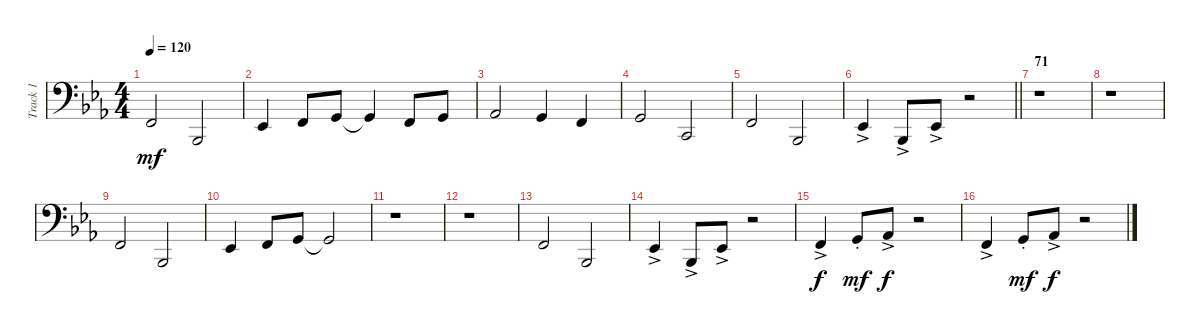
\track ("Track 1" "Track 1") {instrument bassoon}
\staff {score}
\tuning (G2 D2 A1 E1 B0) {hide}
\ts (4 4)
\tempo 120
\clef f4
\ks eb
3.2.2{dy mf} 1.3.2 |
1.2.4 3.2.8 0.1.8 0.1{t}.4 3.2.8 0.1.8 |
1.1.2 0.1.4 3.2.4 |
0.1.2 3.3.2 |
3.2.2 1.3.2 |
\barLineRight lightlight
1.2{ac}.4 1.3{ac}.8{beam Up} 1.2{ac}.8{beam Up} r.2 |
\section ("" "71")
r.1 |
r.1 |
3.2.2 1.3.2 |
1.2.4 3.2.8 0.1.8 0.1{t}.2 |
r.1 |
r.1 |
3.2.2 1.3.2 |
1.2{ac}.4 1.3{ac}.8{beam Up} 1.2{ac}.8{beam Up} r.2 |
3.2{ac}.4{dy f} 0.1{st}.8{dy mf} 1.1{ac}.8{dy f} r.2 |
3.2{ac}.4 0.1{st}.8{dy mf} 1.1{ac}.8{dy f} r.2
